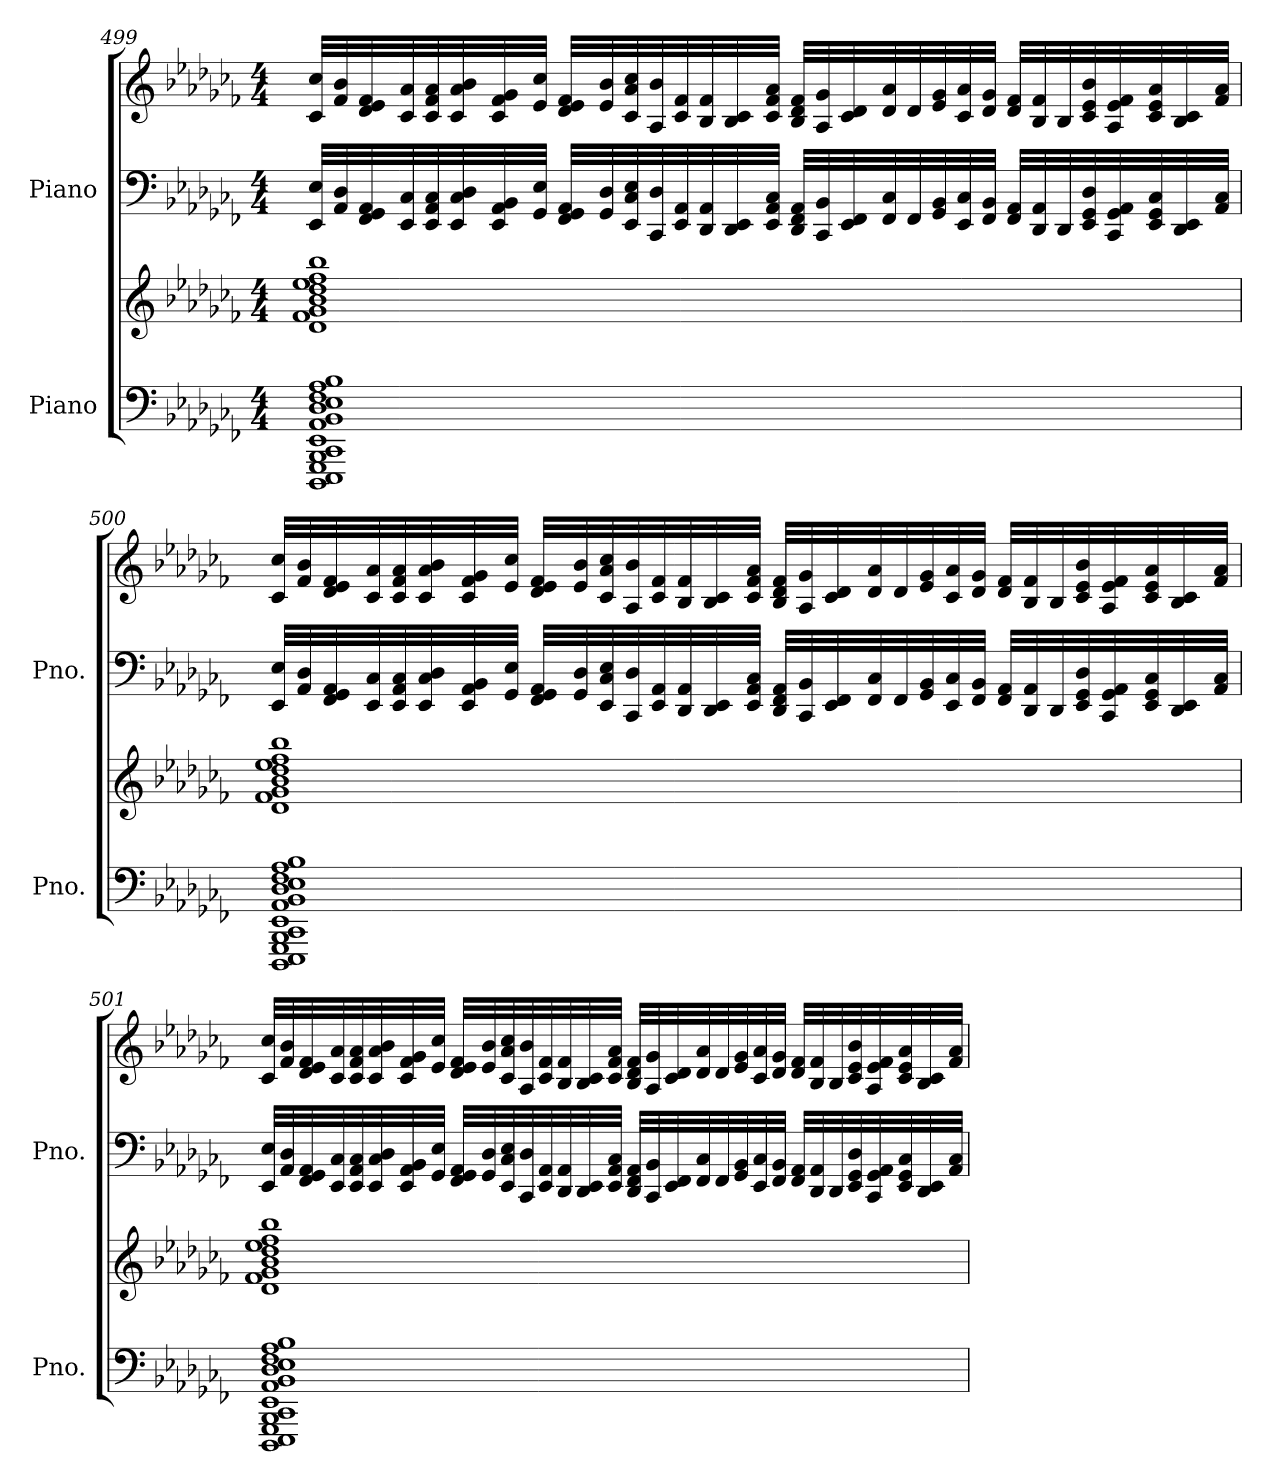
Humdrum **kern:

**kern	**kern	**kern	**kern
*part2	*part2	*part1	*part1
*staff4	*staff3	*staff2	*staff1
*I"Piano	*	*I"Piano	*
*I'Pno.	*	*I'Pno.	*
!!LO:LB:g=z
*clefF4	*clefG2	*clefF4	*clefG2
*ITrd14c24	*ITrd14c24	*ITrd-21c-36	*ITrd-21c-36
*k[b-e-a-d-g-c-f-]	*k[b-e-a-d-g-c-f-]	*k[b-e-a-d-g-c-f-]	*k[b-e-a-d-g-c-f-]
*M4/4	*M4/4	*M4/4	*M4/4
=499	=499	=499	=499
1DDDDD- 1EEEEE- 1GGGGG- 1BBBBB- 1CCCC- 1EEEE- 1AAAA- 1BBBB- 1DDD- 1EEE- 1FFF- 1AAA- 1BBB-	1DD- 1FF- 1GG- 1BB- 1D- 1E- 1F- 1B-	32ee-/ 32eee-/LLL	32cccc-/ 32ccccc-/LLL
.	.	32aa-/ 32ddd-/	32ffff-/ 32bbbb-/
.	.	32ff-/ 32gg-/ 32aa-/	32dddd-/ 32eeee-/ 32ffff-/
.	.	32ee-/ 32ccc-/	32cccc-/ 32aaaa-/
.	.	32ee-/ 32aa-/ 32ccc-/	32cccc-/ 32ffff-/ 32aaaa-/
.	.	32ee-/ 32ccc-/ 32ddd-/	32cccc-/ 32aaaa-/ 32bbbb-/
.	.	32ee-/ 32aa-/ 32bb-/	32cccc-/ 32ffff-/ 32gggg-/
.	.	32gg-/ 32eee-/JJJ	32eeee-/ 32ccccc-/JJJ
.	.	32ff-/ 32gg-/ 32aa-/LLL	32dddd-/ 32eeee-/ 32ffff-/LLL
.	.	32gg-/ 32ddd-/	32eeee-/ 32bbbb-/
.	.	32ee-/ 32ccc-/ 32eee-/	32cccc-/ 32aaaa-/ 32ccccc-/
.	.	32cc-/ 32ddd-/	32aaa-/ 32bbbb-/
.	.	32ee-/ 32aa-/	32cccc-/ 32ffff-/
.	.	32dd-/ 32aa-/	32bbb-/ 32ffff-/
.	.	32dd-/ 32ee-/	32bbb-/ 32cccc-/
.	.	32ee-/ 32aa-/ 32ccc-/JJJ	32cccc-/ 32ffff-/ 32aaaa-/JJJ
.	.	32dd-/ 32ff-/ 32aa-/LLL	32bbb-/ 32dddd-/ 32ffff-/LLL
.	.	32cc-/ 32bb-/	32aaa-/ 32gggg-/
.	.	32ee-/ 32ff-/	32cccc-/ 32dddd-/
.	.	32ff-/ 32ccc-/	32dddd-/ 32aaaa-/
.	.	32ff-/	32dddd-/
.	.	32gg-/ 32bb-/	32eeee-/ 32gggg-/
.	.	32ee-/ 32ccc-/	32cccc-/ 32aaaa-/
.	.	32ff-/ 32bb-/JJJ	32dddd-/ 32gggg-/JJJ
.	.	32ff-/ 32aa-/LLL	32dddd-/ 32ffff-/LLL
.	.	32dd-/ 32aa-/	32bbb-/ 32ffff-/
.	.	32dd-/	32bbb-/
.	.	32ee-/ 32gg-/ 32ddd-/	32cccc-/ 32eeee-/ 32bbbb-/
.	.	32cc-/ 32gg-/ 32aa-/	32aaa-/ 32eeee-/ 32ffff-/
.	.	32ee-/ 32gg-/ 32ccc-/	32cccc-/ 32eeee-/ 32aaaa-/
.	.	32dd-/ 32ee-/	32bbb-/ 32cccc-/
.	.	32aa-/ 32ccc-/JJJ	32ffff-/ 32aaaa-/JJJ
!!LO:LB:g=z
=500	=500	=500	=500
1DDDDD- 1EEEEE- 1GGGGG- 1BBBBB- 1CCCC- 1EEEE- 1AAAA- 1BBBB- 1DDD- 1EEE- 1FFF- 1AAA- 1BBB-	1DD- 1FF- 1GG- 1BB- 1D- 1E- 1F- 1B-	32ee-/ 32eee-/LLL	32cccc-/ 32ccccc-/LLL
.	.	32aa-/ 32ddd-/	32ffff-/ 32bbbb-/
.	.	32ff-/ 32gg-/ 32aa-/	32dddd-/ 32eeee-/ 32ffff-/
.	.	32ee-/ 32ccc-/	32cccc-/ 32aaaa-/
.	.	32ee-/ 32aa-/ 32ccc-/	32cccc-/ 32ffff-/ 32aaaa-/
.	.	32ee-/ 32ccc-/ 32ddd-/	32cccc-/ 32aaaa-/ 32bbbb-/
.	.	32ee-/ 32aa-/ 32bb-/	32cccc-/ 32ffff-/ 32gggg-/
.	.	32gg-/ 32eee-/JJJ	32eeee-/ 32ccccc-/JJJ
.	.	32ff-/ 32gg-/ 32aa-/LLL	32dddd-/ 32eeee-/ 32ffff-/LLL
.	.	32gg-/ 32ddd-/	32eeee-/ 32bbbb-/
.	.	32ee-/ 32ccc-/ 32eee-/	32cccc-/ 32aaaa-/ 32ccccc-/
.	.	32cc-/ 32ddd-/	32aaa-/ 32bbbb-/
.	.	32ee-/ 32aa-/	32cccc-/ 32ffff-/
.	.	32dd-/ 32aa-/	32bbb-/ 32ffff-/
.	.	32dd-/ 32ee-/	32bbb-/ 32cccc-/
.	.	32ee-/ 32aa-/ 32ccc-/JJJ	32cccc-/ 32ffff-/ 32aaaa-/JJJ
.	.	32dd-/ 32ff-/ 32aa-/LLL	32bbb-/ 32dddd-/ 32ffff-/LLL
.	.	32cc-/ 32bb-/	32aaa-/ 32gggg-/
.	.	32ee-/ 32ff-/	32cccc-/ 32dddd-/
.	.	32ff-/ 32ccc-/	32dddd-/ 32aaaa-/
.	.	32ff-/	32dddd-/
.	.	32gg-/ 32bb-/	32eeee-/ 32gggg-/
.	.	32ee-/ 32ccc-/	32cccc-/ 32aaaa-/
.	.	32ff-/ 32bb-/JJJ	32dddd-/ 32gggg-/JJJ
.	.	32ff-/ 32aa-/LLL	32dddd-/ 32ffff-/LLL
.	.	32dd-/ 32aa-/	32bbb-/ 32ffff-/
.	.	32dd-/	32bbb-/
.	.	32ee-/ 32gg-/ 32ddd-/	32cccc-/ 32eeee-/ 32bbbb-/
.	.	32cc-/ 32gg-/ 32aa-/	32aaa-/ 32eeee-/ 32ffff-/
.	.	32ee-/ 32gg-/ 32ccc-/	32cccc-/ 32eeee-/ 32aaaa-/
.	.	32dd-/ 32ee-/	32bbb-/ 32cccc-/
.	.	32aa-/ 32ccc-/JJJ	32ffff-/ 32aaaa-/JJJ
!!LO:PB:g=z
=501	=501	=501	=501
1DDDDD- 1EEEEE- 1GGGGG- 1BBBBB- 1CCCC- 1EEEE- 1AAAA- 1BBBB- 1DDD- 1EEE- 1FFF- 1AAA- 1BBB-	1DD- 1FF- 1GG- 1BB- 1D- 1E- 1F- 1B-	32ee-/ 32eee-/LLL	32cccc-/ 32ccccc-/LLL
.	.	32aa-/ 32ddd-/	32ffff-/ 32bbbb-/
.	.	32ff-/ 32gg-/ 32aa-/	32dddd-/ 32eeee-/ 32ffff-/
.	.	32ee-/ 32ccc-/	32cccc-/ 32aaaa-/
.	.	32ee-/ 32aa-/ 32ccc-/	32cccc-/ 32ffff-/ 32aaaa-/
.	.	32ee-/ 32ccc-/ 32ddd-/	32cccc-/ 32aaaa-/ 32bbbb-/
.	.	32ee-/ 32aa-/ 32bb-/	32cccc-/ 32ffff-/ 32gggg-/
.	.	32gg-/ 32eee-/JJJ	32eeee-/ 32ccccc-/JJJ
.	.	32ff-/ 32gg-/ 32aa-/LLL	32dddd-/ 32eeee-/ 32ffff-/LLL
.	.	32gg-/ 32ddd-/	32eeee-/ 32bbbb-/
.	.	32ee-/ 32ccc-/ 32eee-/	32cccc-/ 32aaaa-/ 32ccccc-/
.	.	32cc-/ 32ddd-/	32aaa-/ 32bbbb-/
.	.	32ee-/ 32aa-/	32cccc-/ 32ffff-/
.	.	32dd-/ 32aa-/	32bbb-/ 32ffff-/
.	.	32dd-/ 32ee-/	32bbb-/ 32cccc-/
.	.	32ee-/ 32aa-/ 32ccc-/JJJ	32cccc-/ 32ffff-/ 32aaaa-/JJJ
.	.	32dd-/ 32ff-/ 32aa-/LLL	32bbb-/ 32dddd-/ 32ffff-/LLL
.	.	32cc-/ 32bb-/	32aaa-/ 32gggg-/
.	.	32ee-/ 32ff-/	32cccc-/ 32dddd-/
.	.	32ff-/ 32ccc-/	32dddd-/ 32aaaa-/
.	.	32ff-/	32dddd-/
.	.	32gg-/ 32bb-/	32eeee-/ 32gggg-/
.	.	32ee-/ 32ccc-/	32cccc-/ 32aaaa-/
.	.	32ff-/ 32bb-/JJJ	32dddd-/ 32gggg-/JJJ
.	.	32ff-/ 32aa-/LLL	32dddd-/ 32ffff-/LLL
.	.	32dd-/ 32aa-/	32bbb-/ 32ffff-/
.	.	32dd-/	32bbb-/
.	.	32ee-/ 32gg-/ 32ddd-/	32cccc-/ 32eeee-/ 32bbbb-/
.	.	32cc-/ 32gg-/ 32aa-/	32aaa-/ 32eeee-/ 32ffff-/
.	.	32ee-/ 32gg-/ 32ccc-/	32cccc-/ 32eeee-/ 32aaaa-/
.	.	32dd-/ 32ee-/	32bbb-/ 32cccc-/
.	.	32aa-/ 32ccc-/JJJ	32ffff-/ 32aaaa-/JJJ
=	=	=	=
*-	*-	*-	*-
